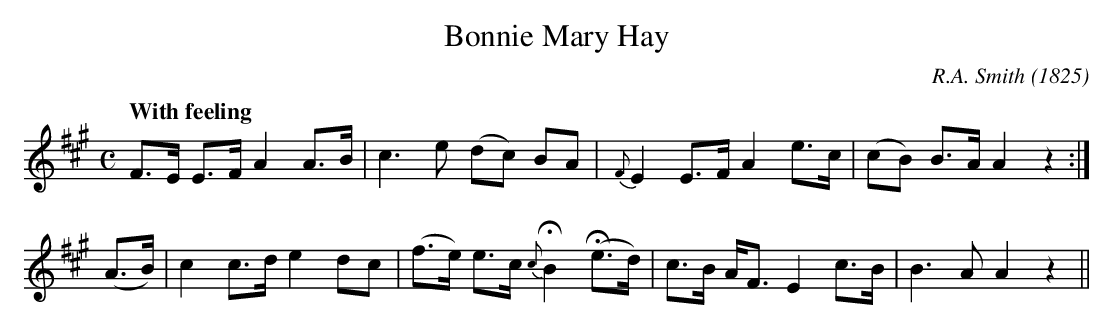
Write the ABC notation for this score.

X:1
T:Bonnie Mary Hay
C:R.A. Smith (1825)
M:C
L:1/8
Q:"With feeling"
K:A
F>E E>F A2 A>B|c3 e (dc) BA|{F}E2 E>F A2 e>c|(cB) B>A A2z2:|
(A>B)|c2 c>d e2 dc|(f>e) e>c {c}!fermata!B2 !fermata!(e>d)|c>B A<F E2 c>B|B3A A2z2||
